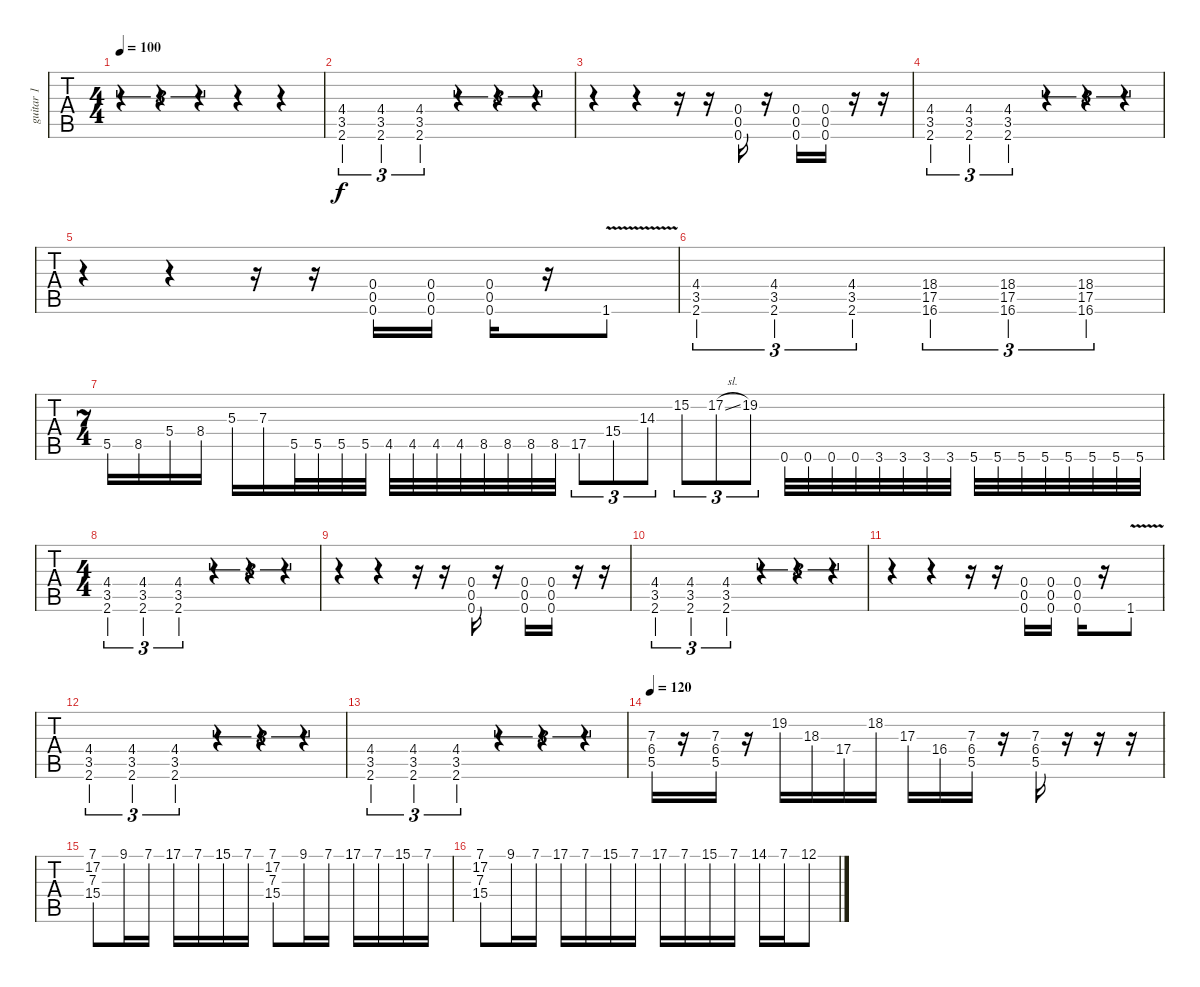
\track ("guitar 1" "guitar 1") {instrument electricguitarclean}
\staff {tabs}
\tuning (B3 G3 D3 A2 E2 A1) {hide}
\ts (4 4)
\tempo 100
\clef f4
\ks c
r.4{tu (3 2) dy f} r.4{tu (3 2)} r.4{tu (3 2)} r.4 r.4 |
(4.4 3.5 2.6).4{tu (3 2)} (4.4 3.5 2.6).4{tu (3 2)} (4.4 3.5 2.6).4{tu (3 2)} r.4{tu (3 2)} r.4{tu (3 2)} r.4{tu (3 2)} |
r.4 r.4 r.16 r.16 (0.4 0.5 0.6).16 r.16 (0.4 0.5 0.6).16 (0.4 0.5 0.6).16 r.16 r.16 |
(4.4 3.5 2.6).4{tu (3 2)} (4.4 3.5 2.6).4{tu (3 2)} (4.4 3.5 2.6).4{tu (3 2)} r.4{tu (3 2)} r.4{tu (3 2)} r.4{tu (3 2)} |
r.4 r.4 r.16 r.16 (0.4 0.5 0.6).16 (0.4 0.5 0.6).16 (0.4 0.5 0.6).16 r.16 1.6{v}.8 |
(4.4 3.5 2.6).4{tu (3 2)} (4.4 3.5 2.6).4{tu (3 2)} (4.4 3.5 2.6).4{tu (3 2)} (18.4 17.5 16.6).4{tu (3 2)} (18.4 17.5 16.6).4{tu (3 2)} (18.4 17.5 16.6).4{tu (3 2)} |
\ts (7 4)
5.5.16 8.5.16 5.4.16 8.4.16 5.3.16 7.3.16 5.5.32 5.5.32 5.5.32 5.5.32 4.5.32 4.5.32 4.5.32 4.5.32 8.5.32 8.5.32 8.5.32 8.5.32 17.5.8{tu (3 2)} 15.4.8{tu (3 2)} 14.3.8{tu (3 2)} 15.2.8{tu (3 2)} 17.2{sl}.8{tu (3 2)} 19.2.8{tu (3 2)} 0.6.32 0.6.32 0.6.32 0.6.32 3.6.32 3.6.32 3.6.32 3.6.32 5.6.32 5.6.32 5.6.32 5.6.32 5.6.32 5.6.32 5.6.32 5.6.32 |
\ts (4 4)
(4.4 3.5 2.6).4{tu (3 2)} (4.4 3.5 2.6).4{tu (3 2)} (4.4 3.5 2.6).4{tu (3 2)} r.4{tu (3 2)} r.4{tu (3 2)} r.4{tu (3 2)} |
r.4 r.4 r.16 r.16 (0.4 0.5 0.6).16 r.16 (0.4 0.5 0.6).16 (0.4 0.5 0.6).16 r.16 r.16 |
(4.4 3.5 2.6).4{tu (3 2)} (4.4 3.5 2.6).4{tu (3 2)} (4.4 3.5 2.6).4{tu (3 2)} r.4{tu (3 2)} r.4{tu (3 2)} r.4{tu (3 2)} |
r.4 r.4 r.16 r.16 (0.4 0.5 0.6).16 (0.4 0.5 0.6).16 (0.4 0.5 0.6).16 r.16 1.6{v}.8 |
(4.4 3.5 2.6).4{tu (3 2)} (4.4 3.5 2.6).4{tu (3 2)} (4.4 3.5 2.6).4{tu (3 2)} r.4{tu (3 2)} r.4{tu (3 2)} r.4{tu (3 2)} |
(4.4 3.5 2.6).4{tu (3 2)} (4.4 3.5 2.6).4{tu (3 2)} (4.4 3.5 2.6).4{tu (3 2)} r.4{tu (3 2)} r.4{tu (3 2)} r.4{tu (3 2)} |
\tempo 120
(7.3 6.4 5.5).16{instrument electricguitarclean} r.16 (7.3 6.4 5.5).16 r.16 19.2.16 18.3.16 17.4.16 18.2.16 17.3.16 16.4.16 (7.3 6.4 5.5).16 r.16 (7.3 6.4 5.5).16 r.16 r.16 r.16 |
(7.1 17.2 7.3 15.4).8{instrument distortionguitar} 9.1.16 7.1.16 17.1.16 7.1.16 15.1.16 7.1.16 (7.1 17.2 7.3 15.4).8 9.1.16 7.1.16 17.1.16 7.1.16 15.1.16 7.1.16 |
(7.1 17.2 7.3 15.4).8 9.1.16 7.1.16 17.1.16 7.1.16 15.1.16 7.1.16 17.1.16 7.1.16 15.1.16 7.1.16 14.1.16 7.1.16 12.1.8
